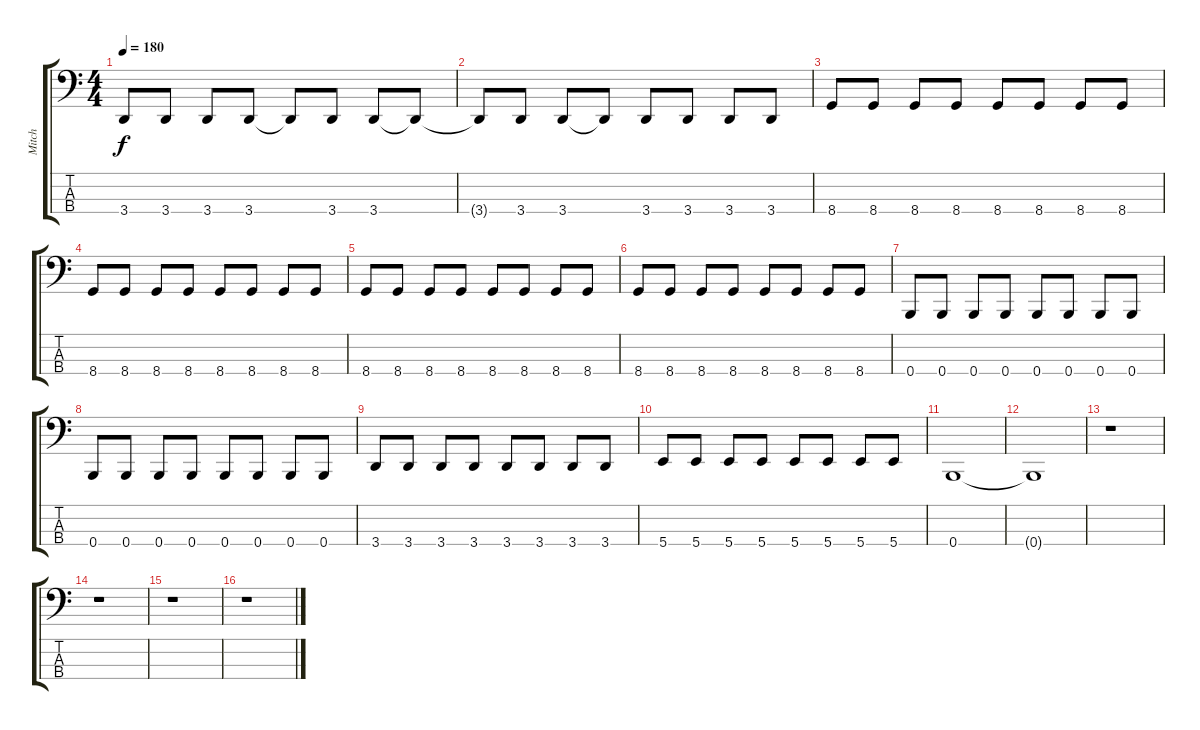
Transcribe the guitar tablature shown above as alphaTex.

\track ("Mitch" "Mitch") {instrument electricbasspick}
\staff {score tabs}
\tuning (E2 B1 Gb1 B0) {hide}
\ts (4 4)
\tempo 180
\clef f4
\ks c
3.4.8{dy f} 3.4.8 3.4.8 3.4.8 3.4{t}.8 3.4.8 3.4.8 3.4{t}.8 |
3.4{t}.8 3.4.8 3.4.8 3.4{t}.8 3.4.8 3.4.8 3.4.8 3.4.8 |
8.4.8 8.4.8 8.4.8 8.4.8 8.4.8 8.4.8 8.4.8 8.4.8 |
8.4.8 8.4.8 8.4.8 8.4.8 8.4.8 8.4.8 8.4.8 8.4.8 |
8.4.8 8.4.8 8.4.8 8.4.8 8.4.8 8.4.8 8.4.8 8.4.8 |
8.4.8 8.4.8 8.4.8 8.4.8 8.4.8 8.4.8 8.4.8 8.4.8 |
0.4.8 0.4.8 0.4.8 0.4.8 0.4.8 0.4.8 0.4.8 0.4.8 |
0.4.8 0.4.8 0.4.8 0.4.8 0.4.8 0.4.8 0.4.8 0.4.8 |
3.4.8 3.4.8 3.4.8 3.4.8 3.4.8 3.4.8 3.4.8 3.4.8 |
5.4.8 5.4.8 5.4.8 5.4.8 5.4.8 5.4.8 5.4.8 5.4.8 |
0.4.1 |
0.4{t}.1 |
r.1 |
r.1 |
r.1 |
r.1
